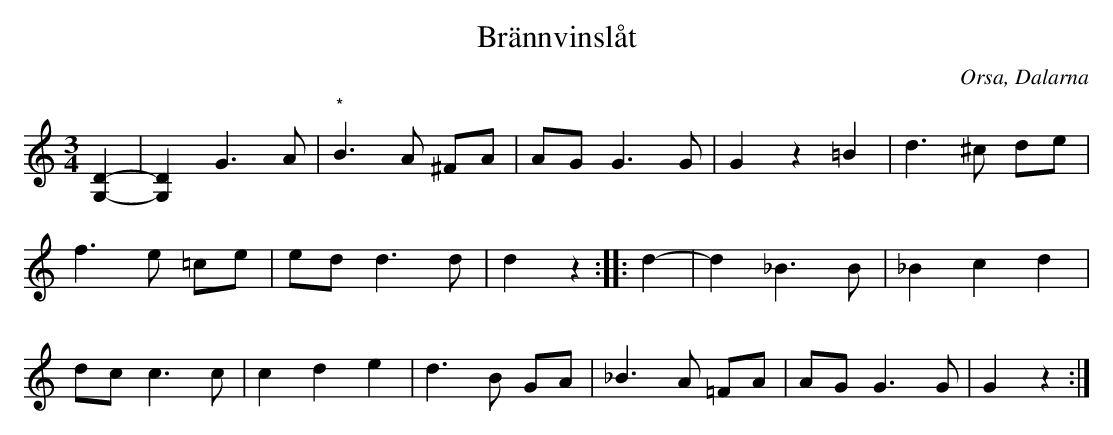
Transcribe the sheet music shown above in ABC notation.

X:1
T: Brännvinslåt
O: Orsa, Dalarna
M: 3/4
L: 1/8
K: Gmix
[D2-G,2-] | [D2G,2] G3 A | "*"B3 A ^FA | AG G3 G | G2 z2 =B2 | d3 ^c de |
f3 e =ce | ed d3 d | d2 z2 :: d2- | d2 _B3 B | _B2 c2 d2 |
dc c3 c | c2 d2 e2 | d3 B GA | _B3 A =FA | AG G3 G | G2 z2 :|]
